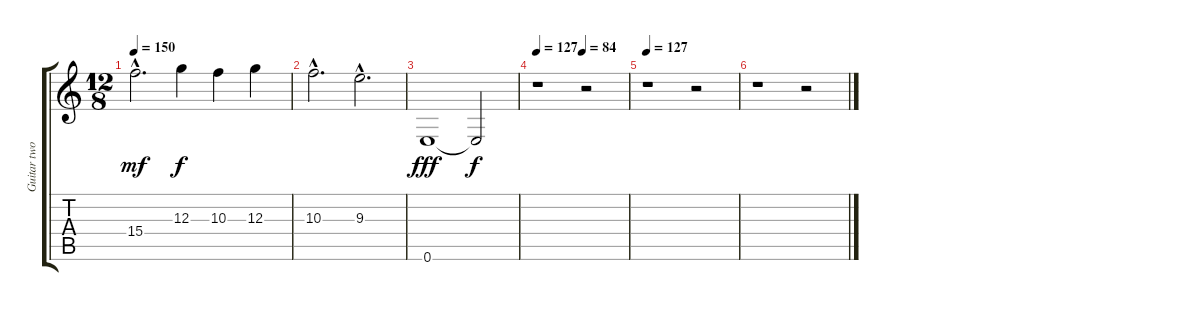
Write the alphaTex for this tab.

\track ("Guitar two (lead)" "Guitar two") {instrument overdrivenguitar}
\staff {score tabs}
\tuning (E4 B3 G3 D3 A2 E2) {hide}
\ts (12 8)
\tempo 150
\clef g2
\ks c
15.4{hac}.2{d dy mf} 12.3.4{dy f} 10.3.4 12.3.4 |
10.3{hac}.2{d} 9.3{hac}.2{d} |
0.6.1{dy fff} 0.6{t}.2{dy f} |
\tempo 127
\tempo (84 0.5)
r.1 r.2 |
\tempo 127
r.1 r.2 |
r.1 r.2
